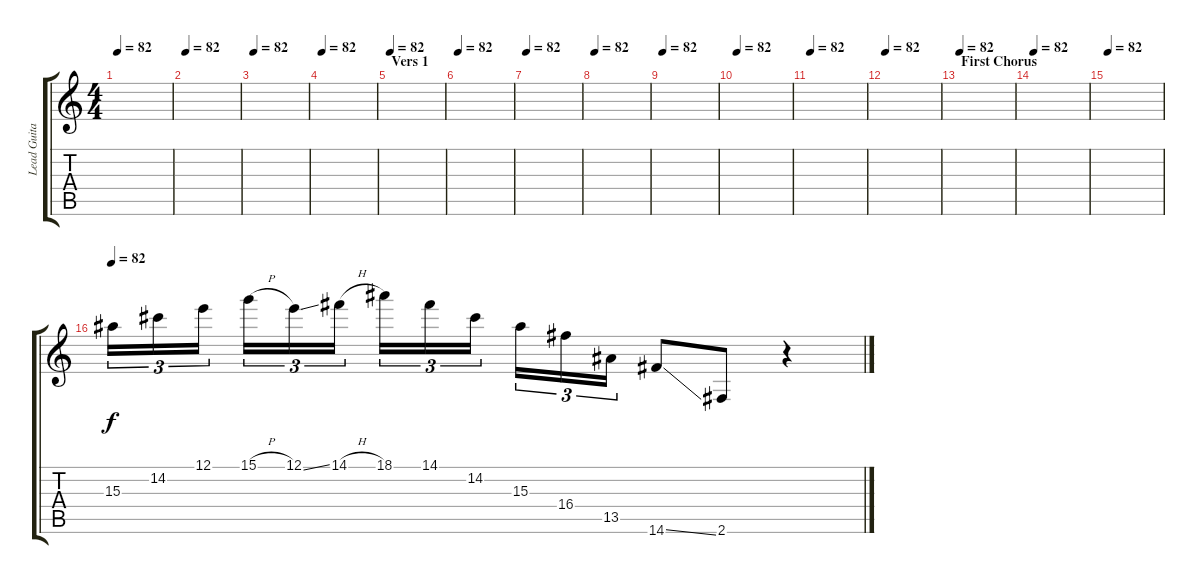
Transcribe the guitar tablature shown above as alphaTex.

\track ("Lead Guitar 2" "Lead Guita") {instrument distortionguitar}
\staff {score tabs}
\tuning (E4 B3 G3 D3 A2 E2) {hide}
\ts (4 4)
\tempo 82
\clef g2
\ks c
|
\tempo 82
|
\tempo 82
|
\tempo 82
|
\section ("" "Vers 1")
\tempo 82
|
\tempo 82
|
\tempo 82
|
\tempo 82
|
\tempo 82
|
\tempo 82
|
\tempo 82
|
\tempo 82
|
\section ("" "First Chorus")
\tempo 82
|
\tempo 82
|
\tempo 82
|
\tempo 82
15.3.16{tu (3 2) volume 16} 14.2.16{tu (3 2)} 12.1.16{tu (3 2)} 15.1{h}.16{tu (3 2)} 12.1{ss}.16{tu (3 2)} 14.1{h}.16{tu (3 2)} 18.1.16{tu (3 2)} 14.1.16{tu (3 2)} 14.2.16{tu (3 2)} 15.3.16{tu (3 2)} 16.4.16{tu (3 2)} 13.5.16{tu (3 2)} 14.6{ss}.8 2.6.8 r.4
